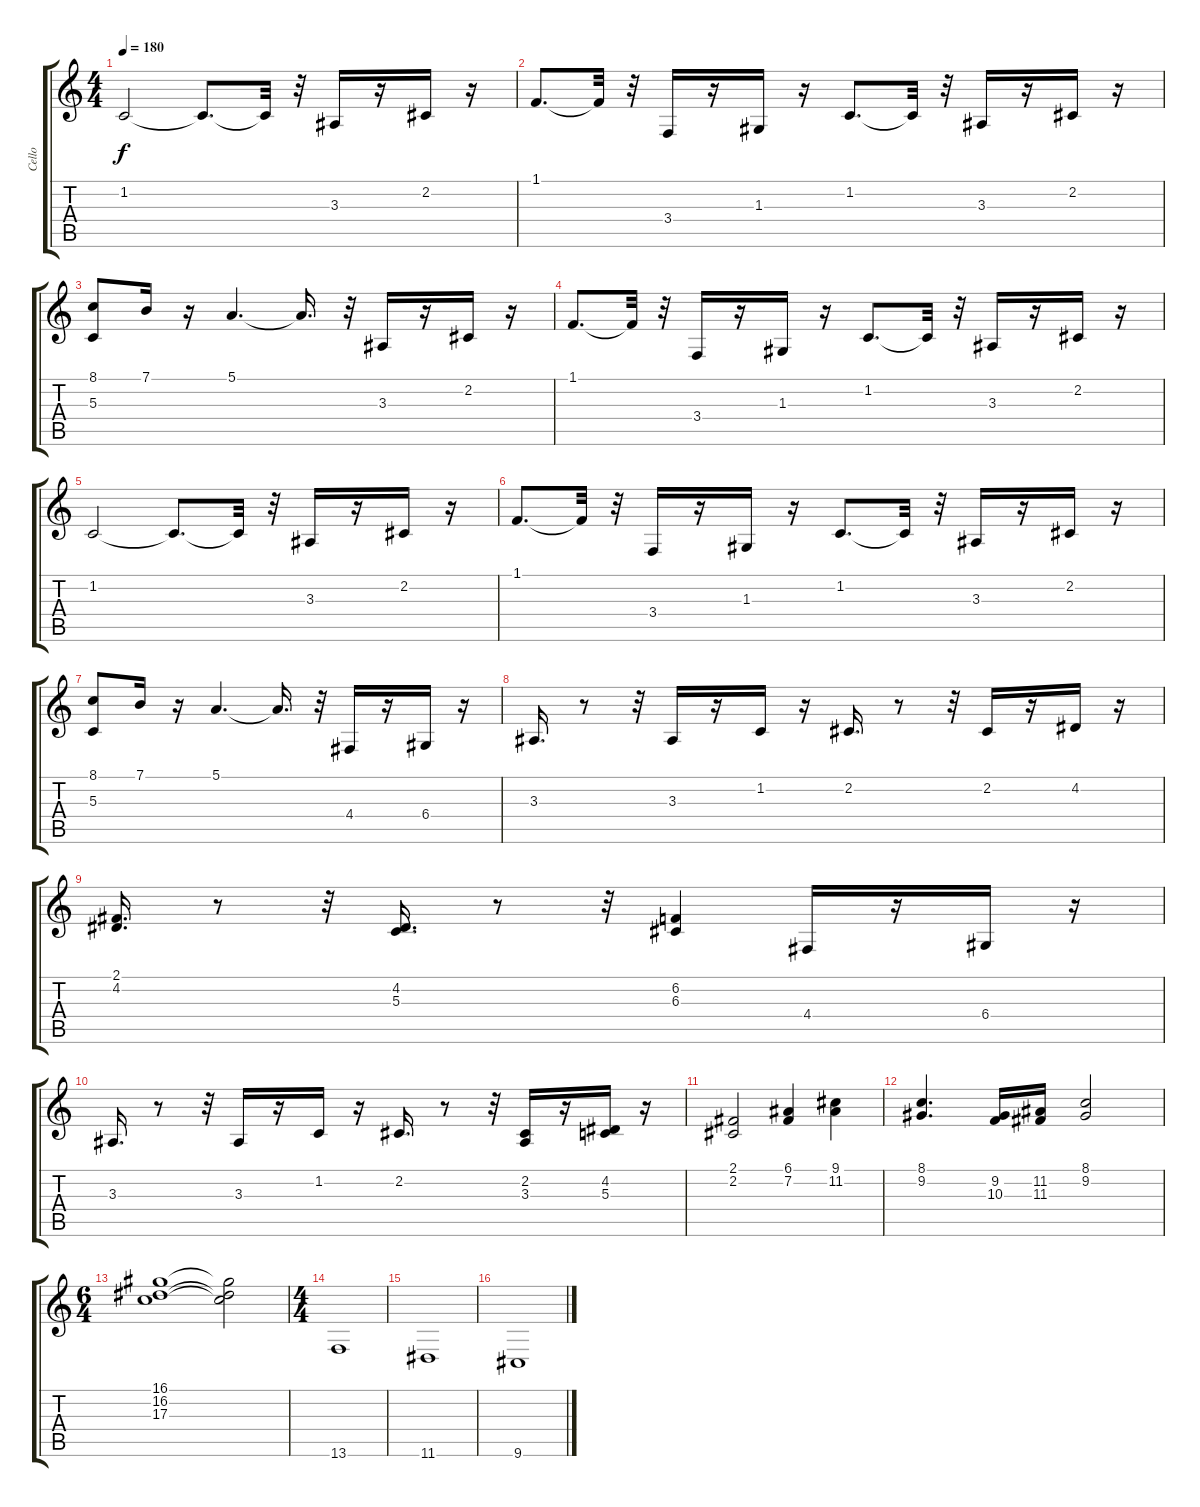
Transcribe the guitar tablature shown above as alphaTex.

\track ("Cello" "Cello") {instrument cello}
\staff {score tabs}
\tuning (E4 B3 G3 D3 A2 E2) {hide}
\ts (4 4)
\tempo 180
\clef g2
\ks c
1.2.2{dy f} 1.2{t}.8{d} 1.2{t}.32 r.32 3.3.16 r.16 2.2.16 r.16 |
1.1.8{d} 1.1{t}.32 r.32 3.4.16 r.16 1.3.16 r.16 1.2.8{d} 1.2{t}.32 r.32 3.3.16 r.16 2.2.16 r.16 |
(8.1 5.3).8 7.1.16 r.16 5.1.4{d} 5.1{t}.16{d} r.32 3.3.16 r.16 2.2.16 r.16 |
1.1.8{d} 1.1{t}.32 r.32 3.4.16 r.16 1.3.16 r.16 1.2.8{d} 1.2{t}.32 r.32 3.3.16 r.16 2.2.16 r.16 |
1.2.2 1.2{t}.8{d} 1.2{t}.32 r.32 3.3.16 r.16 2.2.16 r.16 |
1.1.8{d} 1.1{t}.32 r.32 3.4.16 r.16 1.3.16 r.16 1.2.8{d} 1.2{t}.32 r.32 3.3.16 r.16 2.2.16 r.16 |
(8.1 5.3).8 7.1.16 r.16 5.1.4{d} 5.1{t}.16{d} r.32 4.4.16 r.16 6.4.16 r.16 |
3.3.16{d} r.8 r.32 3.3.16 r.16 1.2.16 r.16 2.2.16{d} r.8 r.32 2.2.16 r.16 4.2.16 r.16 |
(2.1 4.2).16{d} r.8 r.32 (4.2 5.3).16{d} r.8 r.32 (6.2 6.3).4 4.4.16 r.16 6.4.16 r.16 |
3.3.16{d} r.8 r.32 3.3.16 r.16 1.2.16 r.16 2.2.16{d} r.8 r.32 (2.2 3.3).16 r.16 (4.2 5.3).16 r.16 |
(2.1 2.2).2 (6.1 7.2).4 (9.1 11.2).4 |
(8.1 9.2).4{d} (9.2 10.3).16 (11.2 11.3).16 (8.1 9.2).2 |
\ts (6 4)
(16.1 16.2 17.3).1 (16.1{t} 16.2{t} 17.3{t}).2 |
\ts (4 4)
13.6.1{balance 8 instrument choiraahs} |
11.6.1 |
9.6.1
